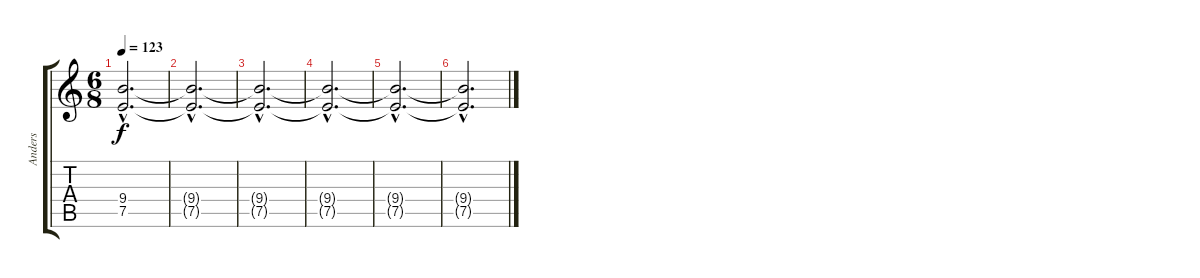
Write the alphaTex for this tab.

\track ("Anders" "Anders") {instrument distortionguitar}
\staff {score tabs}
\tuning (E4 B3 G3 D3 A2 E2) {hide}
\ts (6 8)
\tempo 123
\clef g2
\ks c
(9.4{hac t} 7.5{hac t}).2{d dy f} |
(9.4{hac t} 7.5{hac t}).2{d volume 7} |
(9.4{hac t} 7.5{hac t}).2{d} |
(9.4{hac t} 7.5{hac t}).2{d} |
(9.4{hac t} 7.5{hac t}).2{d} |
(9.4{hac t} 7.5{hac t}).2{d}
